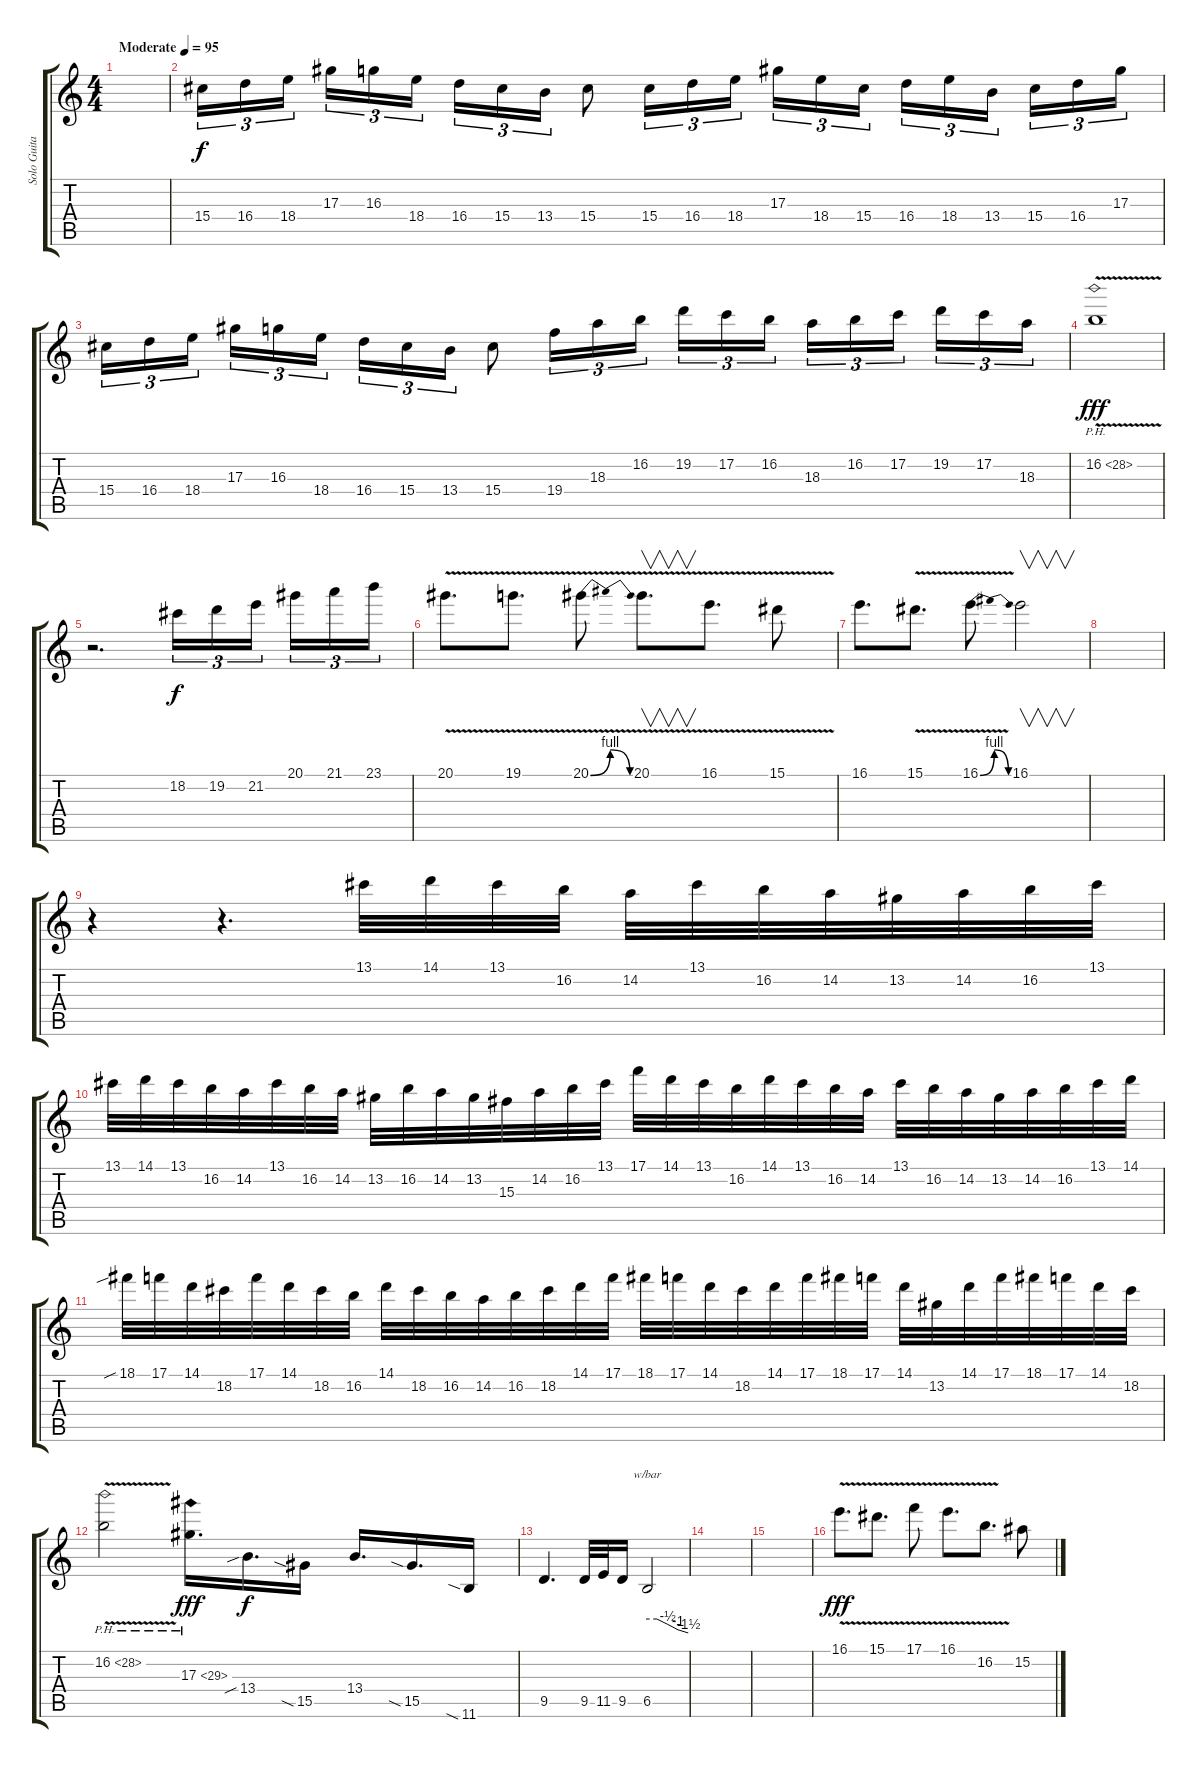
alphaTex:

\track ("Solo Guitar 2" "Solo Guita") {instrument distortionguitar}
\staff {score tabs}
\tuning (C4 G3 Eb3 Bb2 F2 C2) {hide}
\ts (4 4)
\tempo (95 "Moderate")
\clef g2
\ks c
|
15.4.16{tu (3 2)} 16.4.16{tu (3 2)} 18.4.16{tu (3 2) beam splitsecondary} 17.3.16{tu (3 2)} 16.3.16{tu (3 2)} 18.4.16{tu (3 2)} 16.4.16{tu (3 2)} 15.4.16{tu (3 2)} 13.4.16{tu (3 2)} 15.4.8 15.4.16{tu (3 2)} 16.4.16{tu (3 2)} 18.4.16{tu (3 2) beam splitsecondary} 17.3.16{tu (3 2)} 18.4.16{tu (3 2)} 15.4.16{tu (3 2)} 16.4.16{tu (3 2)} 18.4.16{tu (3 2)} 13.4.16{tu (3 2) beam splitsecondary} 15.4.16{tu (3 2)} 16.4.16{tu (3 2)} 17.3.16{tu (3 2)} |
15.4.16{tu (3 2)} 16.4.16{tu (3 2)} 18.4.16{tu (3 2) beam splitsecondary} 17.3.16{tu (3 2)} 16.3.16{tu (3 2)} 18.4.16{tu (3 2)} 16.4.16{tu (3 2)} 15.4.16{tu (3 2)} 13.4.16{tu (3 2)} 15.4.8 19.4.16{tu (3 2)} 18.3.16{tu (3 2)} 16.2.16{tu (3 2) beam splitsecondary} 19.2.16{tu (3 2)} 17.2.16{tu (3 2)} 16.2.16{tu (3 2)} 18.3.16{tu (3 2)} 16.2.16{tu (3 2)} 17.2.16{tu (3 2) beam splitsecondary} 19.2.16{tu (3 2)} 17.2.16{tu (3 2)} 18.3.16{tu (3 2)} |
16.2{ph 12 v}.1{dy fff} |
r.2{d} 18.2.16{tu (3 2) dy f} 19.2.16{tu (3 2)} 21.2.16{tu (3 2) beam splitsecondary} 20.1.16{tu (3 2)} 21.1.16{tu (3 2)} 23.1.16{tu (3 2)} |
20.1{v}.8{d} 19.1{v}.8{d} 20.1{be (bendrelease 0 0 15 4 45 4 60 0) v}.8 20.1{v}.8{v d} 16.1{v}.8{d} 15.1{v}.8 |
16.1.8{d} 15.1{v}.8{d} 16.1{be (bendrelease 0 0 15 4 45 4 60 0) v}.8 16.1.2{v} |
|
r.4 r.4{d} 13.1.32 14.1.32 13.1.32 16.2.32 14.2.32 13.1.32 16.2.32 14.2.32 13.2.32 14.2.32 16.2.32 13.1.32 |
13.1.32 14.1.32 13.1.32 16.2.32 14.2.32 13.1.32 16.2.32 14.2.32 13.2.32 16.2.32 14.2.32 13.2.32 15.3.32 14.2.32 16.2.32 13.1.32 17.1.32 14.1.32 13.1.32 16.2.32 14.1.32 13.1.32 16.2.32 14.2.32 13.1.32 16.2.32 14.2.32 13.2.32 14.2.32 16.2.32 13.1.32 14.1.32 |
18.1{sib}.32 17.1.32 14.1.32 18.2.32 17.1.32 14.1.32 18.2.32 16.2.32 14.1.32 18.2.32 16.2.32 14.2.32 16.2.32 18.2.32 14.1.32 17.1.32 18.1.32 17.1.32 14.1.32 18.2.32 14.1.32 17.1.32 18.1.32 17.1.32 14.1.32 13.2.32 14.1.32 17.1.32 18.1.32 17.1.32 14.1.32 18.2.32 |
16.2{ph 12 v}.2 17.3{ph 12}.16{d dy fff} 13.4{sib}.16{d dy f} 15.5{sia}.16 13.4.16{d} 15.5{sia}.16{d} 11.6{sia}.16 |
9.5.4{d} 9.5.32 11.5.32 9.5.16 6.5.2{tbe (custom default 0 0 14 0 30 -2 45 -4 60 -6)} |
|
|
16.1{v}.8{d dy fff} 15.1{v}.8{d} 17.1{v}.8 16.1{v}.8{d} 16.2{v}.8{d} 15.2.8
